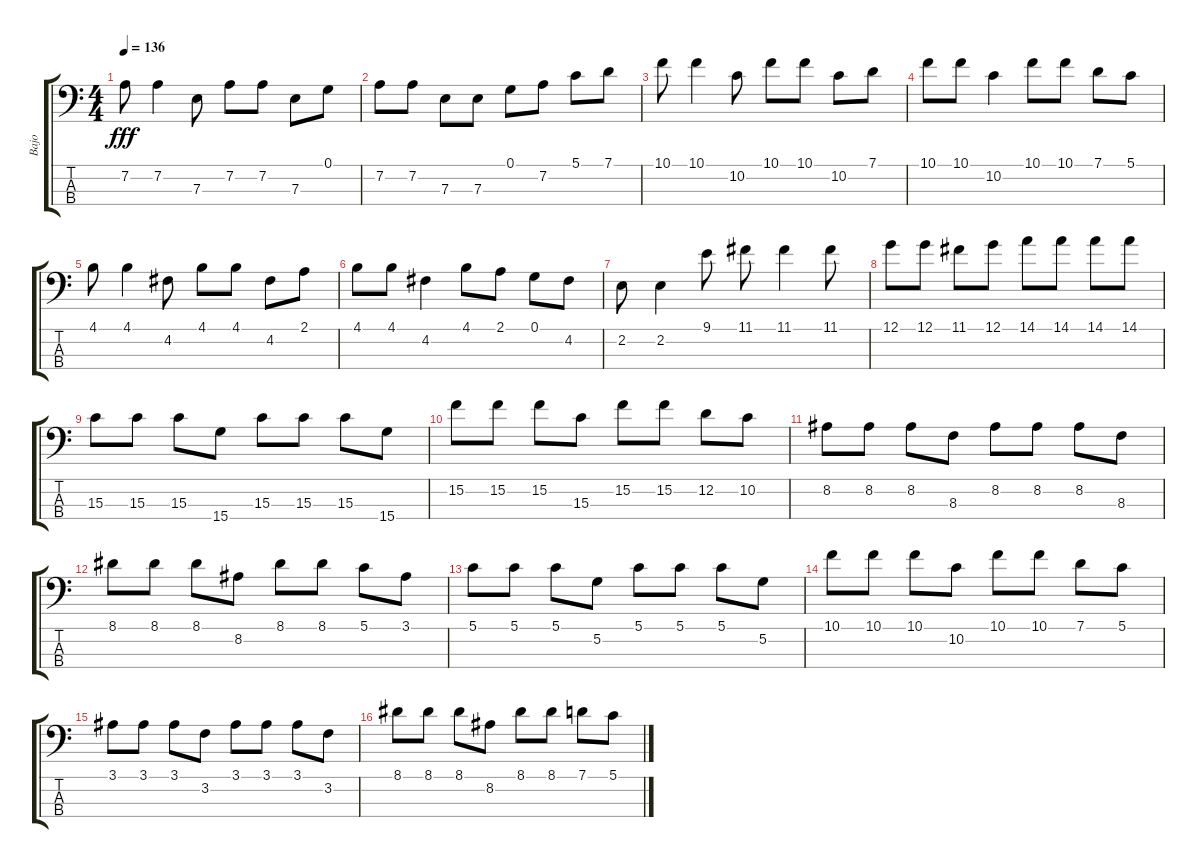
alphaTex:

\track ("Bajo" "Bajo") {instrument electricbassfinger}
\staff {score tabs}
\tuning (G2 D2 A1 E1) {hide}
\ts (4 4)
\tempo 136
\clef f4
\ks c
7.2.8{dy fff} 7.2.4 7.3.8 7.2.8 7.2.8 7.3.8 0.1.8 |
7.2.8 7.2.8 7.3.8 7.3.8 0.1.8 7.2.8 5.1.8 7.1.8 |
10.1.8 10.1.4 10.2.8 10.1.8 10.1.8 10.2.8 7.1.8 |
10.1.8 10.1.8 10.2.4 10.1.8 10.1.8 7.1.8 5.1.8 |
4.1.8 4.1.4 4.2.8 4.1.8 4.1.8 4.2.8 2.1.8 |
4.1.8 4.1.8 4.2.4 4.1.8 2.1.8 0.1.8 4.2.8 |
2.2.8 2.2.4 9.1.8 11.1.8 11.1.4 11.1.8 |
12.1.8 12.1.8 11.1.8 12.1.8 14.1.8 14.1.8 14.1.8 14.1.8 |
15.3.8 15.3.8 15.3.8 15.4.8 15.3.8 15.3.8 15.3.8 15.4.8 |
15.2.8 15.2.8 15.2.8 15.3.8 15.2.8 15.2.8 12.2.8 10.2.8 |
8.2.8 8.2.8 8.2.8 8.3.8 8.2.8 8.2.8 8.2.8 8.3.8 |
8.1.8 8.1.8 8.1.8 8.2.8 8.1.8 8.1.8 5.1.8 3.1.8 |
5.1.8 5.1.8 5.1.8 5.2.8 5.1.8 5.1.8 5.1.8 5.2.8 |
10.1.8 10.1.8 10.1.8 10.2.8 10.1.8 10.1.8 7.1.8 5.1.8 |
3.1.8 3.1.8 3.1.8 3.2.8 3.1.8 3.1.8 3.1.8 3.2.8 |
8.1.8 8.1.8 8.1.8 8.2.8 8.1.8 8.1.8 7.1.8 5.1.8
